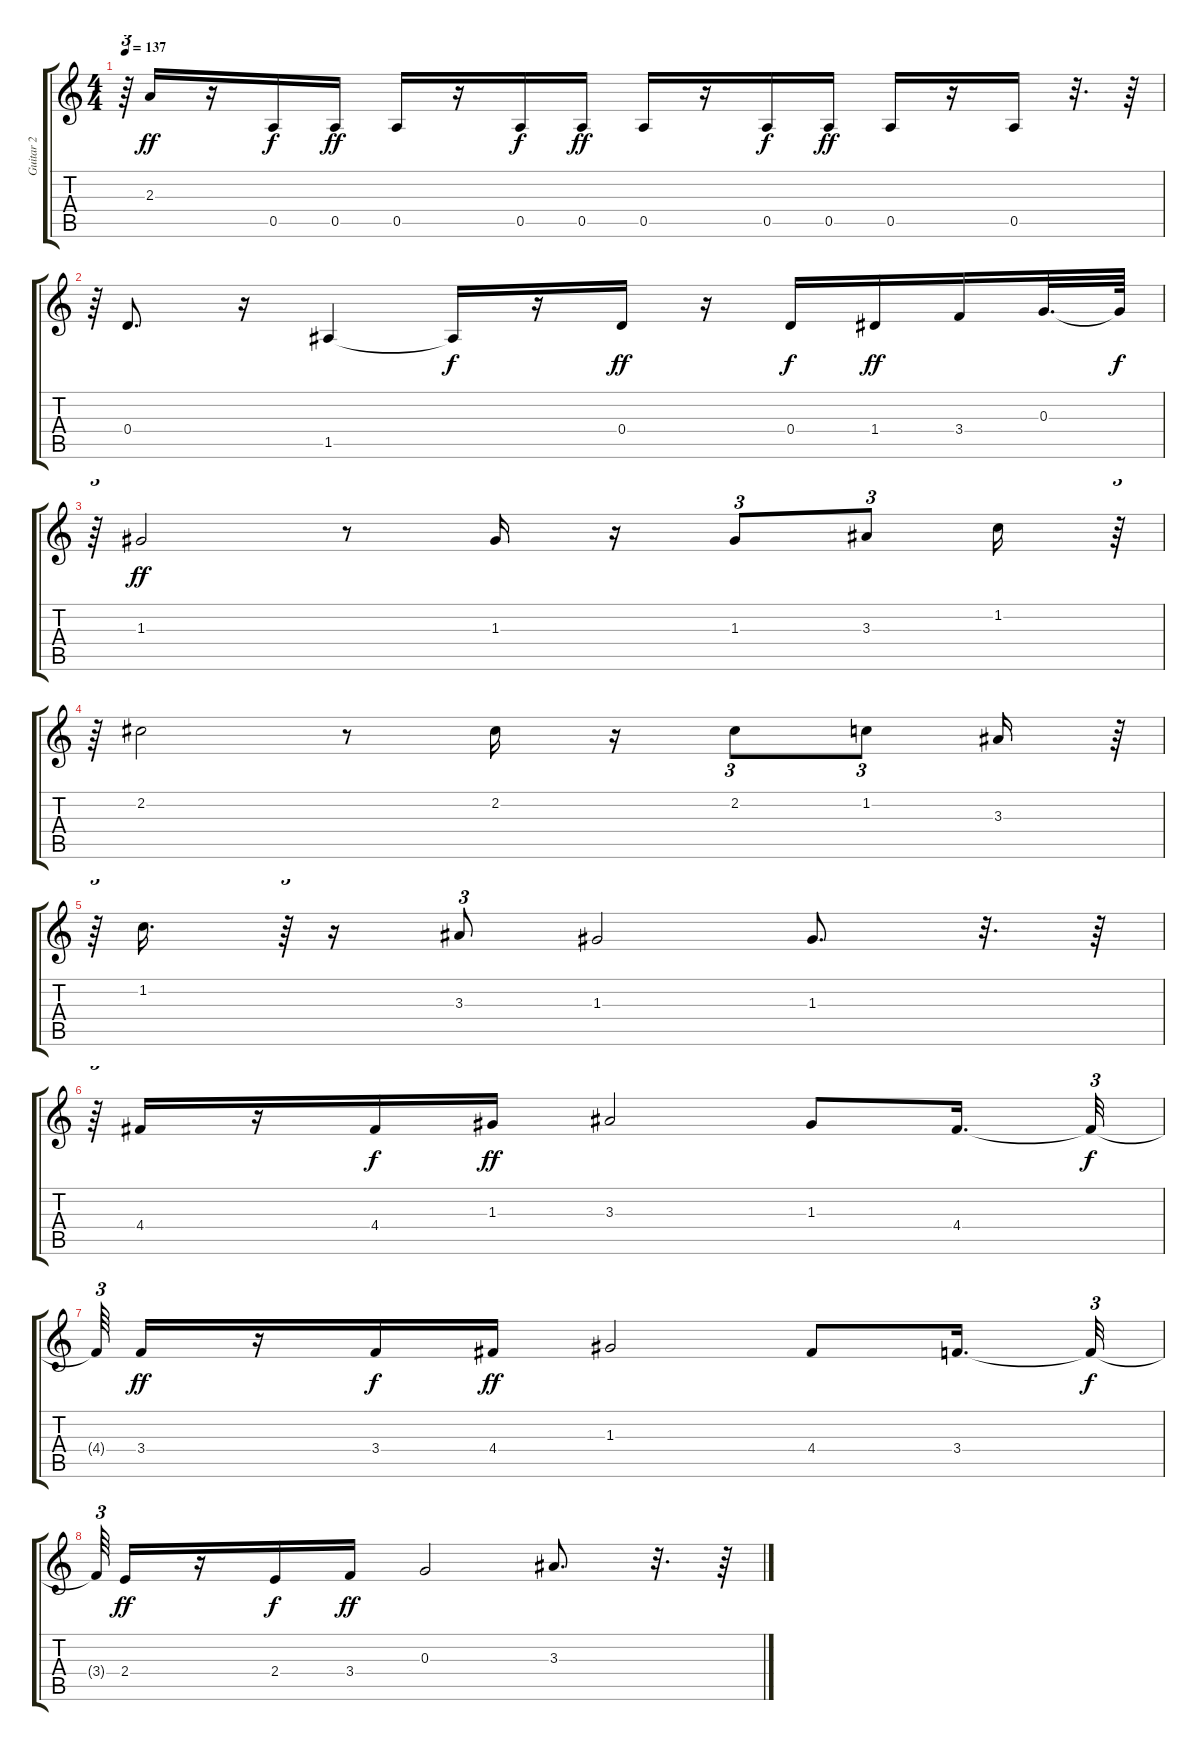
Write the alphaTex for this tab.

\track ("Guitar 2" "Guitar 2") {instrument overdrivenguitar}
\staff {score tabs}
\tuning (E4 B3 G3 D3 A2 E2) {hide}
\ts (4 4)
\tempo 137
\clef g2
\ks c
r.64{tu (3 2) dy ff} 2.3.16 r.16 0.5.16{dy f} 0.5.16{dy ff} 0.5.16 r.16 0.5.16{dy f} 0.5.16{dy ff} 0.5.16 r.16 0.5.16{dy f} 0.5.16{dy ff} 0.5.16 r.16 0.5.16 r.32{d} r.64 |
r.64{tu (3 2)} 0.4.8{d} r.16 1.5.4 1.5{t}.16{dy f} r.16 0.4.16{dy ff} r.16 0.4.16{dy f} 1.4.16{dy ff} 3.4.16 0.3.32{d} 0.3{t}.64{dy f} |
r.64{tu (3 2)} 1.3.2{dy ff} r.8 1.3.16 r.16 1.3.8{tu (3 2)} 3.3.8{tu (3 2)} 1.2.16 r.64{tu (3 2)} |
r.64{tu (3 2)} 2.2.2 r.8 2.2.16 r.16 2.2.8{tu (3 2)} 1.2.8{tu (3 2)} 3.3.16 r.64{tu (3 2)} |
r.64{tu (3 2)} 1.2.16{d} r.64{tu (3 2)} r.16 3.3.8{tu (3 2)} 1.3.2 1.3.8{d} r.32{d} r.64 |
r.64{tu (3 2)} 4.4.16 r.16 4.4.16{dy f} 1.3.16{dy ff} 3.3.2 1.3.8 4.4.16{d} 4.4{t}.32{tu (3 2) dy f} |
4.4{t}.64{tu (3 2)} 3.4.16{dy ff} r.16 3.4.16{dy f} 4.4.16{dy ff} 1.3.2 4.4.8 3.4.16{d} 3.4{t}.32{tu (3 2) dy f} |
3.4{t}.64{tu (3 2)} 2.4.16{dy ff} r.16 2.4.16{dy f} 3.4.16{dy ff} 0.3.2 3.3.8{d} r.32{d} r.64
